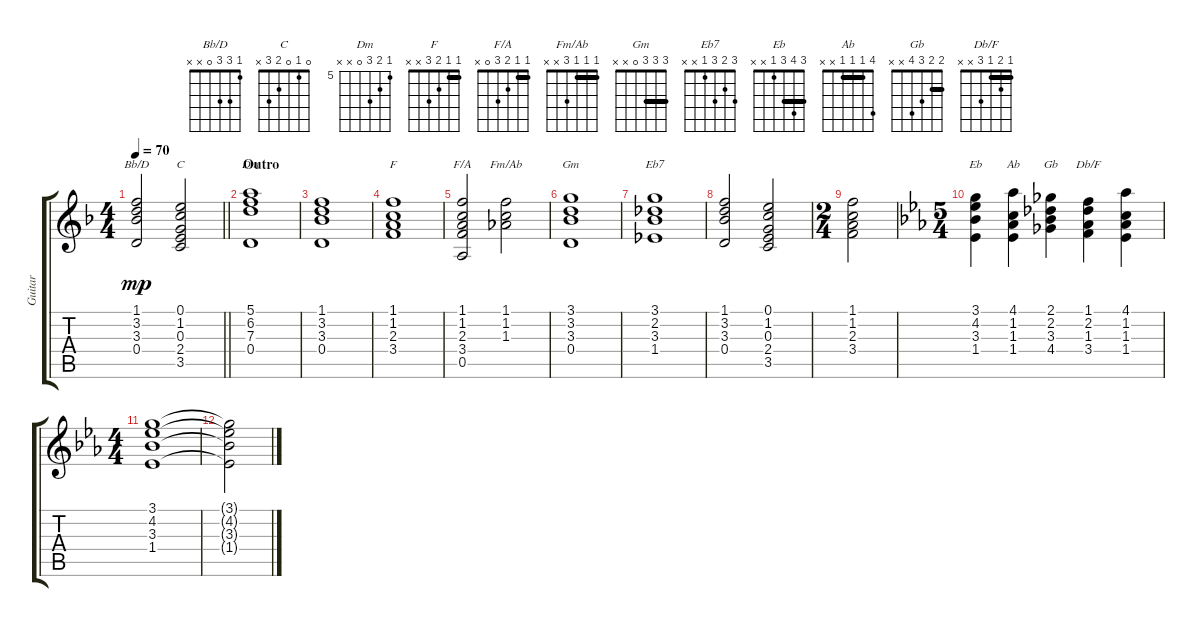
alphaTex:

\track ("Guitar" "Guitar") {instrument acousticguitarnylon}
\staff {score tabs}
\tuning (E4 B3 G3 D3 A2 E2) {hide}
\chord ("Bb/D" 1 3 3 0 x x)
\chord ("C" 0 1 0 2 3 x)
\chord ("Dm" 5 6 7 0 x x) {firstfret 5}
\chord ("F" 1 1 2 3 x x) {barre 1}
\chord ("F/A" 1 1 2 3 0 x) {barre 1}
\chord ("Fm/Ab" 1 1 1 3 x x) {barre 1}
\chord ("Gm" 3 3 3 0 x x) {barre 3}
\chord ("Eb7" 3 2 3 1 x x)
\chord ("Eb" 3 4 3 1 x x) {barre 3}
\chord ("Ab" 4 1 1 1 x x) {barre 1}
\chord ("Gb" 2 2 3 4 x x) {barre 2}
\chord ("Db/F" 1 2 1 3 x x) {barre 1}
\ts (4 4)
\tempo 70
\clef g2
\barLineRight lightlight
\ks dminor
(1.1 3.2 3.3 0.4).2{ch "Bb/D" dy mp} (0.1 1.2 0.3 2.4 3.5).2{ch "C"} |
\section ("" "Outro")
(5.1 6.2 7.3 0.4).1{ch "Dm"} |
(1.1 3.2 3.3 0.4).1 |
(1.1 1.2 2.3 3.4).1{ch "F"} |
(1.1 1.2 2.3 3.4 0.5).2{ch "F/A"} (1.1 1.2 1.3).2{ch "Fm/Ab"} |
(3.1 3.2 3.3 0.4).1{ch "Gm"} |
(3.1 2.2 3.3 1.4).1{ch "Eb7"} |
(1.1 3.2 3.3 0.4).2 (0.1 1.2 0.3 2.4 3.5).2 |
\ts (2 4)
(1.1 1.2 2.3 3.4).2 |
\ts (5 4)
\ks eb
(3.1 4.2 3.3 1.4).4{ch "Eb"} (4.1 1.2 1.3 1.4).4{ch "Ab"} (2.1 2.2 3.3 4.4).4{ch "Gb"} (1.1 2.2 1.3 3.4).4{ch "Db/F"} (4.1 1.2 1.3 1.4).4 |
\ts (4 4)
(3.1 4.2 3.3 1.4).1 |
(3.1{t} 4.2{t} 3.3{t} 1.4{t}).2
